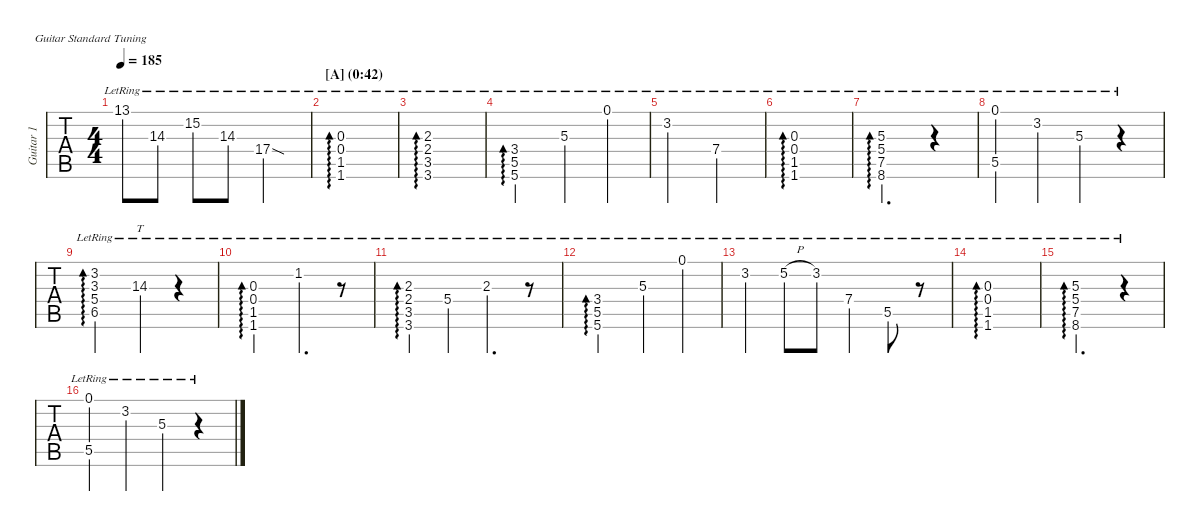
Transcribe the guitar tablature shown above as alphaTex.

\defaultSystemsLayout 4
\hideDynamics
\bracketExtendMode nobrackets
\multiTrackTrackNamePolicy allsystems
\firstSystemTrackNameMode fullname
\otherSystemsTrackNameMode fullname
\otherSystemsTrackNameOrientation horizontal
\track ("Guitar 1" "Guitar 1") {instrument overdrivenguitar}
\staff {tabs}
\tuning (E4 B3 G3 D3 A2 E2)
\ts (4 4)
\scale
1.00205
\tempo 185
\accidentals auto
\clef g2
\ottava regular
\simile none
\ks c
13.1{lr}.8{dy mf} 14.3{lr}.8 15.2{lr}.8 14.3{lr}.8 17.4{sod lr}.2 |
\section ("A" "(0:42)")
\scale
1.01453 (1.5{lr acc #} 0.3{lr} 0.4{lr} 1.6).1{ad 0 instrument acousticguitarsteel} |
\scale
0.982618 (3.5{lr} 2.3{lr} 2.4{lr} 3.6).1{ad 0} |
\scale
1.0077 (5.6{lr} 5.5{lr} 3.4{lr}).2{ad 0} 5.3{lr}.4 0.1{lr}.4 |
\scale
0.995157 3.2{lr}.2 7.4{lr}.2 |
\scale
1.01035 (1.5{lr acc #} 0.3{lr} 0.4{lr} 1.6).1{ad 0} |
\scale
0.995156 (5.4{lr} 5.3{lr} 7.5{lr} 8.6{lr}).2{d ad 0} r.4 |
\scale
0.999337 (0.1{lr} 5.5{lr}).4 3.2{lr}.4 5.3{lr}.4 r.4 |
\scale
0.995156 (3.3{lr acc #} 6.5{lr acc #} 5.4{lr} 3.2{lr}).2{ad 0} 14.3{lr}.4{tt} r.4 |
\scale
1.00199 (1.5{lr acc #} 0.3{lr} 0.4{lr} 1.6{lr}).2{ad 0} 1.2{lr}.4{d} r.8 |
\scale
0.999336 (2.3{lr} 2.4{lr} 3.6{lr} 3.5{lr}).4{ad 0} 5.4{lr}.4 2.3{lr}.4{d} r.8 |
\scale
0.999336 (5.6{lr} 3.4{lr} 5.5{lr}).2{ad 0} 5.3{lr}.4 0.1{lr}.4 |
\scale
0.999336 3.2{lr}.4 5.2{h lr}.8 3.2{lr}.8 7.4{lr}.4 5.5{lr}.8 r.8 |
\scale
1.00652 (1.6{lr} 0.4{lr} 1.5{lr acc #} 0.3).1{ad 0} |
\scale
0.99968 (8.6{lr} 5.4{lr} 7.5{lr} 5.3).2{d ad 0} r.4 |
\scale
0.987141 (0.1{lr} 5.5{lr}).4 3.2{lr}.4 5.3{lr}.4 r.4
